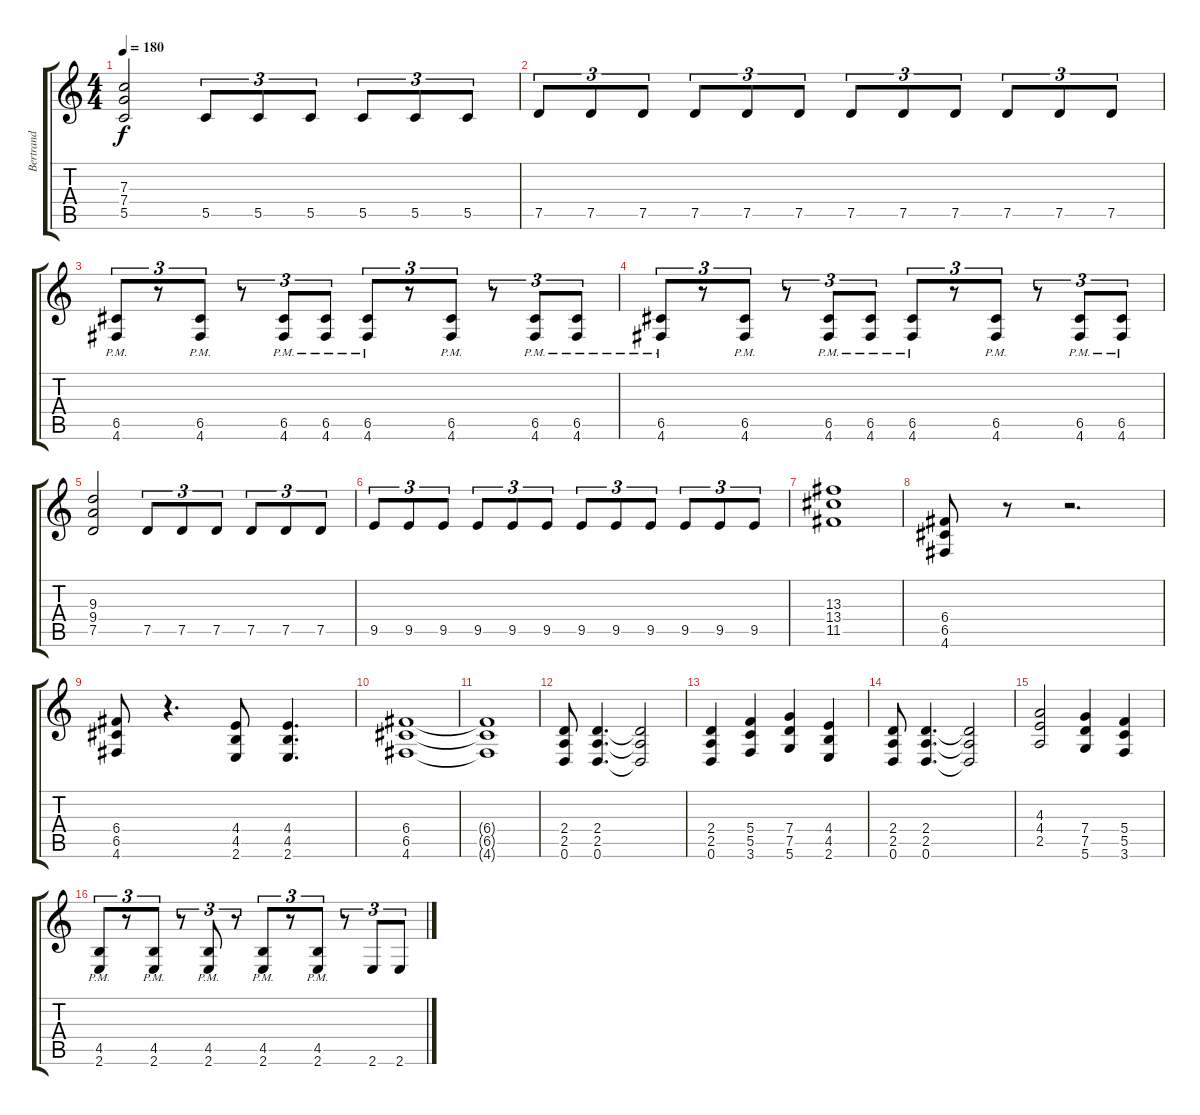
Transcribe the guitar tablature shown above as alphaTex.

\track ("Bertrand" "Bertrand") {instrument distortionguitar}
\staff {score tabs}
\tuning (D4 A3 F3 C3 G2 D2) {hide}
\ts (4 4)
\tempo 180
\clef g2
\ks c
(7.3 7.4 5.5).2{dy f} 5.5.8{tu (3 2)} 5.5.8{tu (3 2)} 5.5.8{tu (3 2)} 5.5.8{tu (3 2)} 5.5.8{tu (3 2)} 5.5.8{tu (3 2)} |
7.5.8{tu (3 2)} 7.5.8{tu (3 2)} 7.5.8{tu (3 2)} 7.5.8{tu (3 2)} 7.5.8{tu (3 2)} 7.5.8{tu (3 2)} 7.5.8{tu (3 2)} 7.5.8{tu (3 2)} 7.5.8{tu (3 2)} 7.5.8{tu (3 2)} 7.5.8{tu (3 2)} 7.5.8{tu (3 2)} |
(6.5{pm} 4.6).8{tu (3 2)} r.8{tu (3 2)} (6.5{pm} 4.6).8{tu (3 2)} r.8{tu (3 2)} (6.5{pm} 4.6).8{tu (3 2)} (6.5{pm} 4.6).8{tu (3 2)} (6.5{pm} 4.6).8{tu (3 2)} r.8{tu (3 2)} (6.5{pm} 4.6).8{tu (3 2)} r.8{tu (3 2)} (6.5{pm} 4.6).8{tu (3 2)} (6.5{pm} 4.6).8{tu (3 2)} |
(6.5{pm} 4.6).8{tu (3 2)} r.8{tu (3 2)} (6.5{pm} 4.6).8{tu (3 2)} r.8{tu (3 2)} (6.5{pm} 4.6).8{tu (3 2)} (6.5{pm} 4.6).8{tu (3 2)} (6.5{pm} 4.6).8{tu (3 2)} r.8{tu (3 2)} (6.5{pm} 4.6).8{tu (3 2)} r.8{tu (3 2)} (6.5{pm} 4.6).8{tu (3 2)} (6.5{pm} 4.6).8{tu (3 2)} |
(9.3 9.4 7.5).2 7.5.8{tu (3 2)} 7.5.8{tu (3 2)} 7.5.8{tu (3 2)} 7.5.8{tu (3 2)} 7.5.8{tu (3 2)} 7.5.8{tu (3 2)} |
9.5.8{tu (3 2)} 9.5.8{tu (3 2)} 9.5.8{tu (3 2)} 9.5.8{tu (3 2)} 9.5.8{tu (3 2)} 9.5.8{tu (3 2)} 9.5.8{tu (3 2)} 9.5.8{tu (3 2)} 9.5.8{tu (3 2)} 9.5.8{tu (3 2)} 9.5.8{tu (3 2)} 9.5.8{tu (3 2)} |
(13.3 13.4 11.5).1 |
(6.4 6.5 4.6).8 r.8 r.2{d} |
(6.4 6.5 4.6).8 r.4{d} (4.4 4.5 2.6).8 (4.4 4.5 2.6).4{d} |
(6.4 6.5 4.6).1 |
(6.4{t} 6.5{t} 4.6{t}).1 |
(2.4 2.5 0.6).8 (2.4 2.5 0.6).4{d} (2.4{t} 2.5{t} 0.6{t}).2 |
(2.4 2.5 0.6).4 (5.4 5.5 3.6).4 (7.4 7.5 5.6).4 (4.4 4.5 2.6).4 |
(2.4 2.5 0.6).8 (2.4 2.5 0.6).4{d} (2.4{t} 2.5{t} 0.6{t}).2 |
(4.3 4.4 2.5).2 (7.4 7.5 5.6).4 (5.4 5.5 3.6).4 |
(4.5{pm} 2.6).8{tu (3 2)} r.8{tu (3 2)} (4.5{pm} 2.6).8{tu (3 2)} r.8{tu (3 2)} (4.5{pm} 2.6).8{tu (3 2)} r.8{tu (3 2)} (4.5{pm} 2.6).8{tu (3 2)} r.8{tu (3 2)} (4.5{pm} 2.6).8{tu (3 2)} r.8{tu (3 2)} 2.6.8{tu (3 2)} 2.6.8{tu (3 2)}
